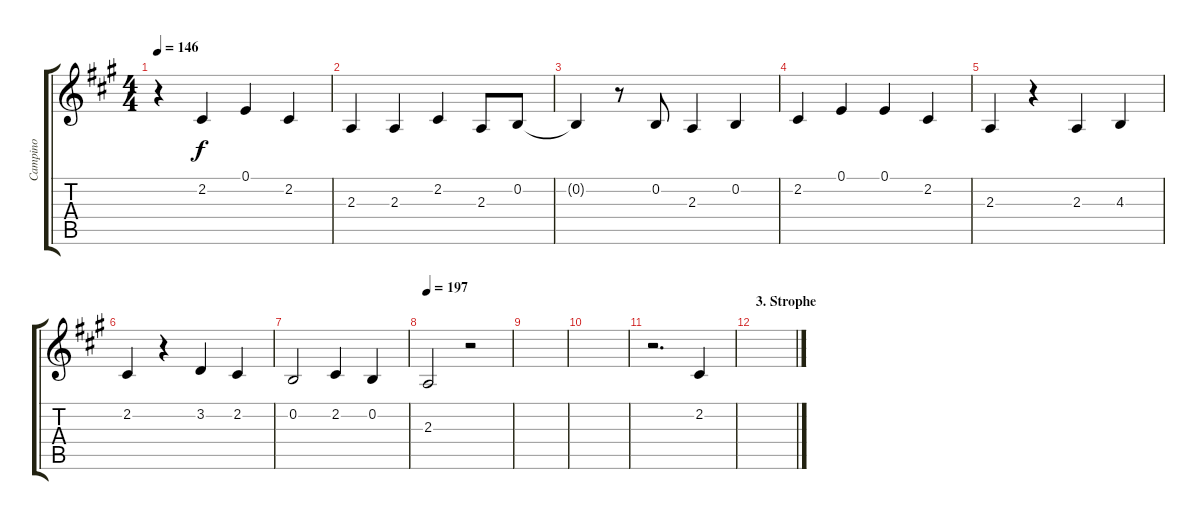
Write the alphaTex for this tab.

\track ("Campino" "Campino") {instrument lead6voice}
\staff {score tabs}
\tuning (E4 B3 G3 D3 A2 E2) {hide}
\ts (4 4)
\tempo 146
\clef g2
\ks a
r.4{dy f} 2.2.4 0.1.4 2.2.4 |
2.3.4 2.3.4 2.2.4 2.3.8 0.2.8 |
0.2{t}.4 r.8 0.2.8 2.3.4 0.2.4 |
2.2.4 0.1.4 0.1.4 2.2.4 |
2.3.4 r.4 2.3.4 4.3.4 |
2.2.4 r.4 3.2.4 2.2.4 |
0.2.2 2.2.4 0.2.4 |
\tempo 197
2.3.2 r.2 |
|
|
r.2{d} 2.2.4 |
\section ("" "3. Strophe")
